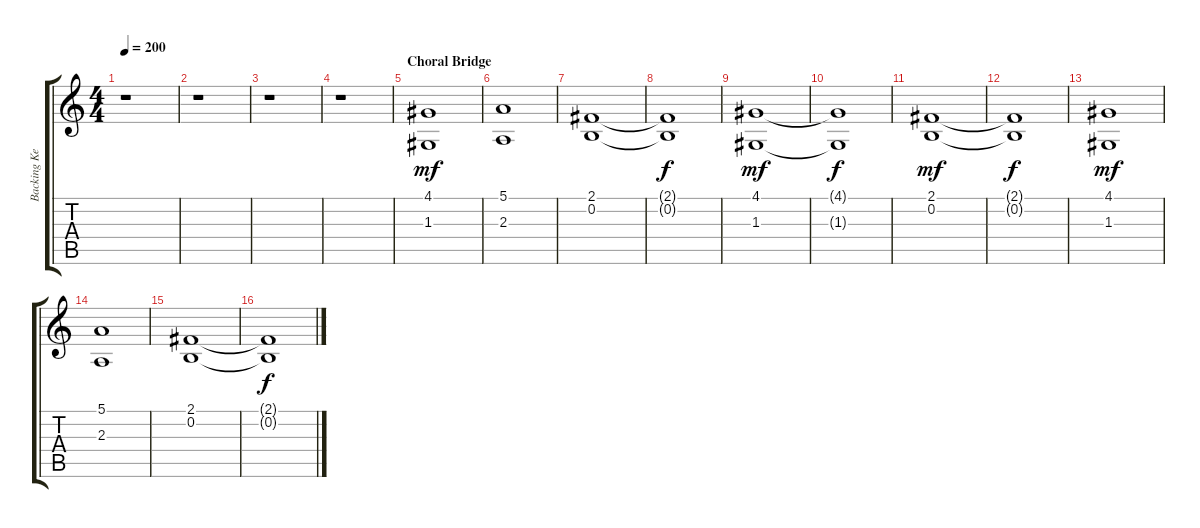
\track ("Backing Keyboards" "Backing Ke") {instrument choiraahs}
\staff {score tabs}
\tuning (E4 B3 G3 D3 A2 E2) {hide}
\ts (4 4)
\tempo 200
\clef g2
\ks c
r.1{dy ppp} |
r.1 |
r.1 |
r.1 |
\section ("" "Choral Bridge")
(4.1 1.3).1{dy mf} |
(5.1 2.3).1 |
(2.1 0.2).1 |
(2.1{t} 0.2{t}).1{dy f} |
(4.1 1.3).1{dy mf} |
(4.1{t} 1.3{t}).1{dy f} |
(2.1 0.2).1{dy mf} |
(2.1{t} 0.2{t}).1{dy f} |
(4.1 1.3).1{dy mf} |
(5.1 2.3).1 |
(2.1 0.2).1 |
(2.1{t} 0.2{t}).1{dy f}
